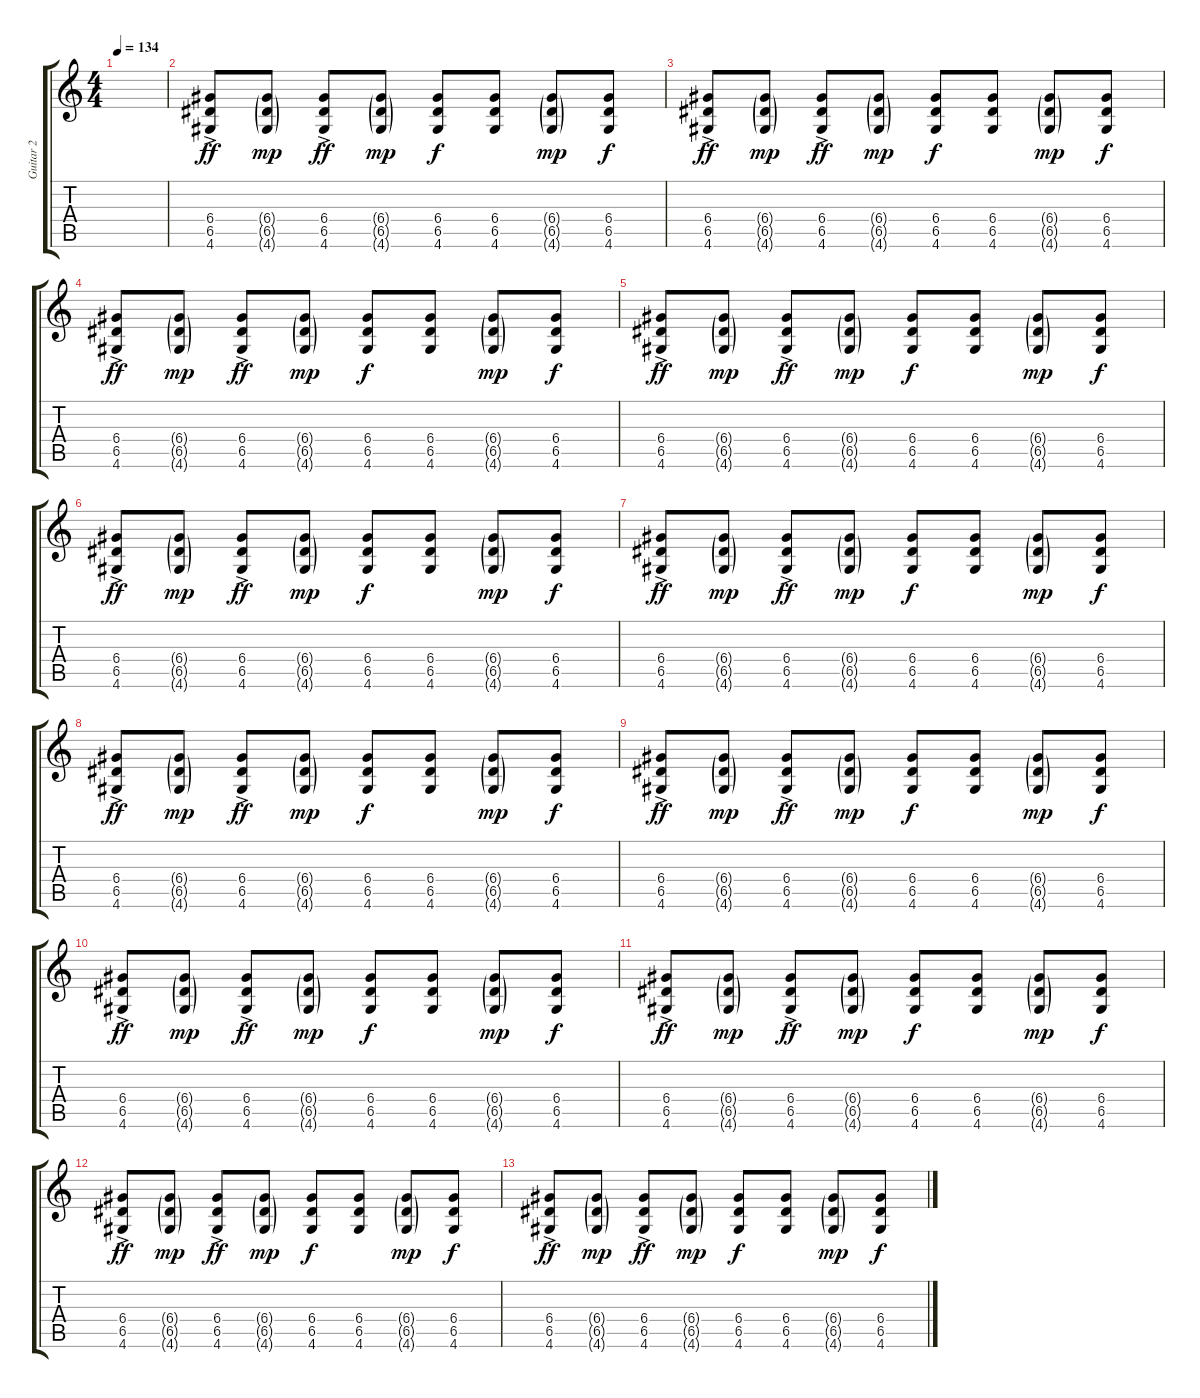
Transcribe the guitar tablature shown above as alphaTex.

\track ("Guitar 2" "Guitar 2") {instrument electricguitarjazz}
\staff {score tabs}
\tuning (E4 B3 G3 D3 A2 E2) {hide}
\ts (4 4)
\tempo 134
\clef g2
\ks c
|
(6.4{ac} 6.5{ac} 4.6{ac}).8{dy ff} (6.4{g} 6.5{g} 4.6{g}).8{dy mp} (6.4{ac} 6.5{ac} 4.6{ac}).8{dy ff} (6.4{g} 6.5{g} 4.6{g}).8{dy mp} (6.4 6.5 4.6).8{dy f} (6.4 6.5 4.6).8 (6.4{g} 6.5{g} 4.6{g}).8{dy mp} (6.4 6.5 4.6).8{dy f} |
(6.4{ac} 6.5{ac} 4.6{ac}).8{dy ff} (6.4{g} 6.5{g} 4.6{g}).8{dy mp} (6.4{ac} 6.5{ac} 4.6{ac}).8{dy ff} (6.4{g} 6.5{g} 4.6{g}).8{dy mp} (6.4 6.5 4.6).8{dy f} (6.4 6.5 4.6).8 (6.4{g} 6.5{g} 4.6{g}).8{dy mp} (6.4 6.5 4.6).8{dy f} |
(6.4{ac} 6.5{ac} 4.6{ac}).8{dy ff} (6.4{g} 6.5{g} 4.6{g}).8{dy mp} (6.4{ac} 6.5{ac} 4.6{ac}).8{dy ff} (6.4{g} 6.5{g} 4.6{g}).8{dy mp} (6.4 6.5 4.6).8{dy f} (6.4 6.5 4.6).8 (6.4{g} 6.5{g} 4.6{g}).8{dy mp} (6.4 6.5 4.6).8{dy f} |
(6.4{ac} 6.5{ac} 4.6{ac}).8{dy ff} (6.4{g} 6.5{g} 4.6{g}).8{dy mp} (6.4{ac} 6.5{ac} 4.6{ac}).8{dy ff} (6.4{g} 6.5{g} 4.6{g}).8{dy mp} (6.4 6.5 4.6).8{dy f} (6.4 6.5 4.6).8 (6.4{g} 6.5{g} 4.6{g}).8{dy mp} (6.4 6.5 4.6).8{dy f} |
(6.4{ac} 6.5{ac} 4.6{ac}).8{dy ff} (6.4{g} 6.5{g} 4.6{g}).8{dy mp} (6.4{ac} 6.5{ac} 4.6{ac}).8{dy ff} (6.4{g} 6.5{g} 4.6{g}).8{dy mp} (6.4 6.5 4.6).8{dy f} (6.4 6.5 4.6).8 (6.4{g} 6.5{g} 4.6{g}).8{dy mp} (6.4 6.5 4.6).8{dy f} |
(6.4{ac} 6.5{ac} 4.6{ac}).8{dy ff} (6.4{g} 6.5{g} 4.6{g}).8{dy mp} (6.4{ac} 6.5{ac} 4.6{ac}).8{dy ff} (6.4{g} 6.5{g} 4.6{g}).8{dy mp} (6.4 6.5 4.6).8{dy f} (6.4 6.5 4.6).8 (6.4{g} 6.5{g} 4.6{g}).8{dy mp} (6.4 6.5 4.6).8{dy f} |
(6.4{ac} 6.5{ac} 4.6{ac}).8{dy ff} (6.4{g} 6.5{g} 4.6{g}).8{dy mp} (6.4{ac} 6.5{ac} 4.6{ac}).8{dy ff} (6.4{g} 6.5{g} 4.6{g}).8{dy mp} (6.4 6.5 4.6).8{dy f} (6.4 6.5 4.6).8 (6.4{g} 6.5{g} 4.6{g}).8{dy mp} (6.4 6.5 4.6).8{dy f} |
(6.4{ac} 6.5{ac} 4.6{ac}).8{dy ff} (6.4{g} 6.5{g} 4.6{g}).8{dy mp} (6.4{ac} 6.5{ac} 4.6{ac}).8{dy ff} (6.4{g} 6.5{g} 4.6{g}).8{dy mp} (6.4 6.5 4.6).8{dy f} (6.4 6.5 4.6).8 (6.4{g} 6.5{g} 4.6{g}).8{dy mp} (6.4 6.5 4.6).8{dy f} |
(6.4{ac} 6.5{ac} 4.6{ac}).8{dy ff} (6.4{g} 6.5{g} 4.6{g}).8{dy mp} (6.4{ac} 6.5{ac} 4.6{ac}).8{dy ff} (6.4{g} 6.5{g} 4.6{g}).8{dy mp} (6.4 6.5 4.6).8{dy f} (6.4 6.5 4.6).8 (6.4{g} 6.5{g} 4.6{g}).8{dy mp} (6.4 6.5 4.6).8{dy f} |
(6.4{ac} 6.5{ac} 4.6{ac}).8{dy ff} (6.4{g} 6.5{g} 4.6{g}).8{dy mp} (6.4{ac} 6.5{ac} 4.6{ac}).8{dy ff} (6.4{g} 6.5{g} 4.6{g}).8{dy mp} (6.4 6.5 4.6).8{dy f} (6.4 6.5 4.6).8 (6.4{g} 6.5{g} 4.6{g}).8{dy mp} (6.4 6.5 4.6).8{dy f} |
(6.4{ac} 6.5{ac} 4.6{ac}).8{dy ff} (6.4{g} 6.5{g} 4.6{g}).8{dy mp} (6.4{ac} 6.5{ac} 4.6{ac}).8{dy ff} (6.4{g} 6.5{g} 4.6{g}).8{dy mp} (6.4 6.5 4.6).8{dy f} (6.4 6.5 4.6).8 (6.4{g} 6.5{g} 4.6{g}).8{dy mp} (6.4 6.5 4.6).8{dy f} |
(6.4{ac} 6.5{ac} 4.6{ac}).8{dy ff} (6.4{g} 6.5{g} 4.6{g}).8{dy mp} (6.4{ac} 6.5{ac} 4.6{ac}).8{dy ff} (6.4{g} 6.5{g} 4.6{g}).8{dy mp} (6.4 6.5 4.6).8{dy f} (6.4 6.5 4.6).8 (6.4{g} 6.5{g} 4.6{g}).8{dy mp} (6.4 6.5 4.6).8{dy f}
